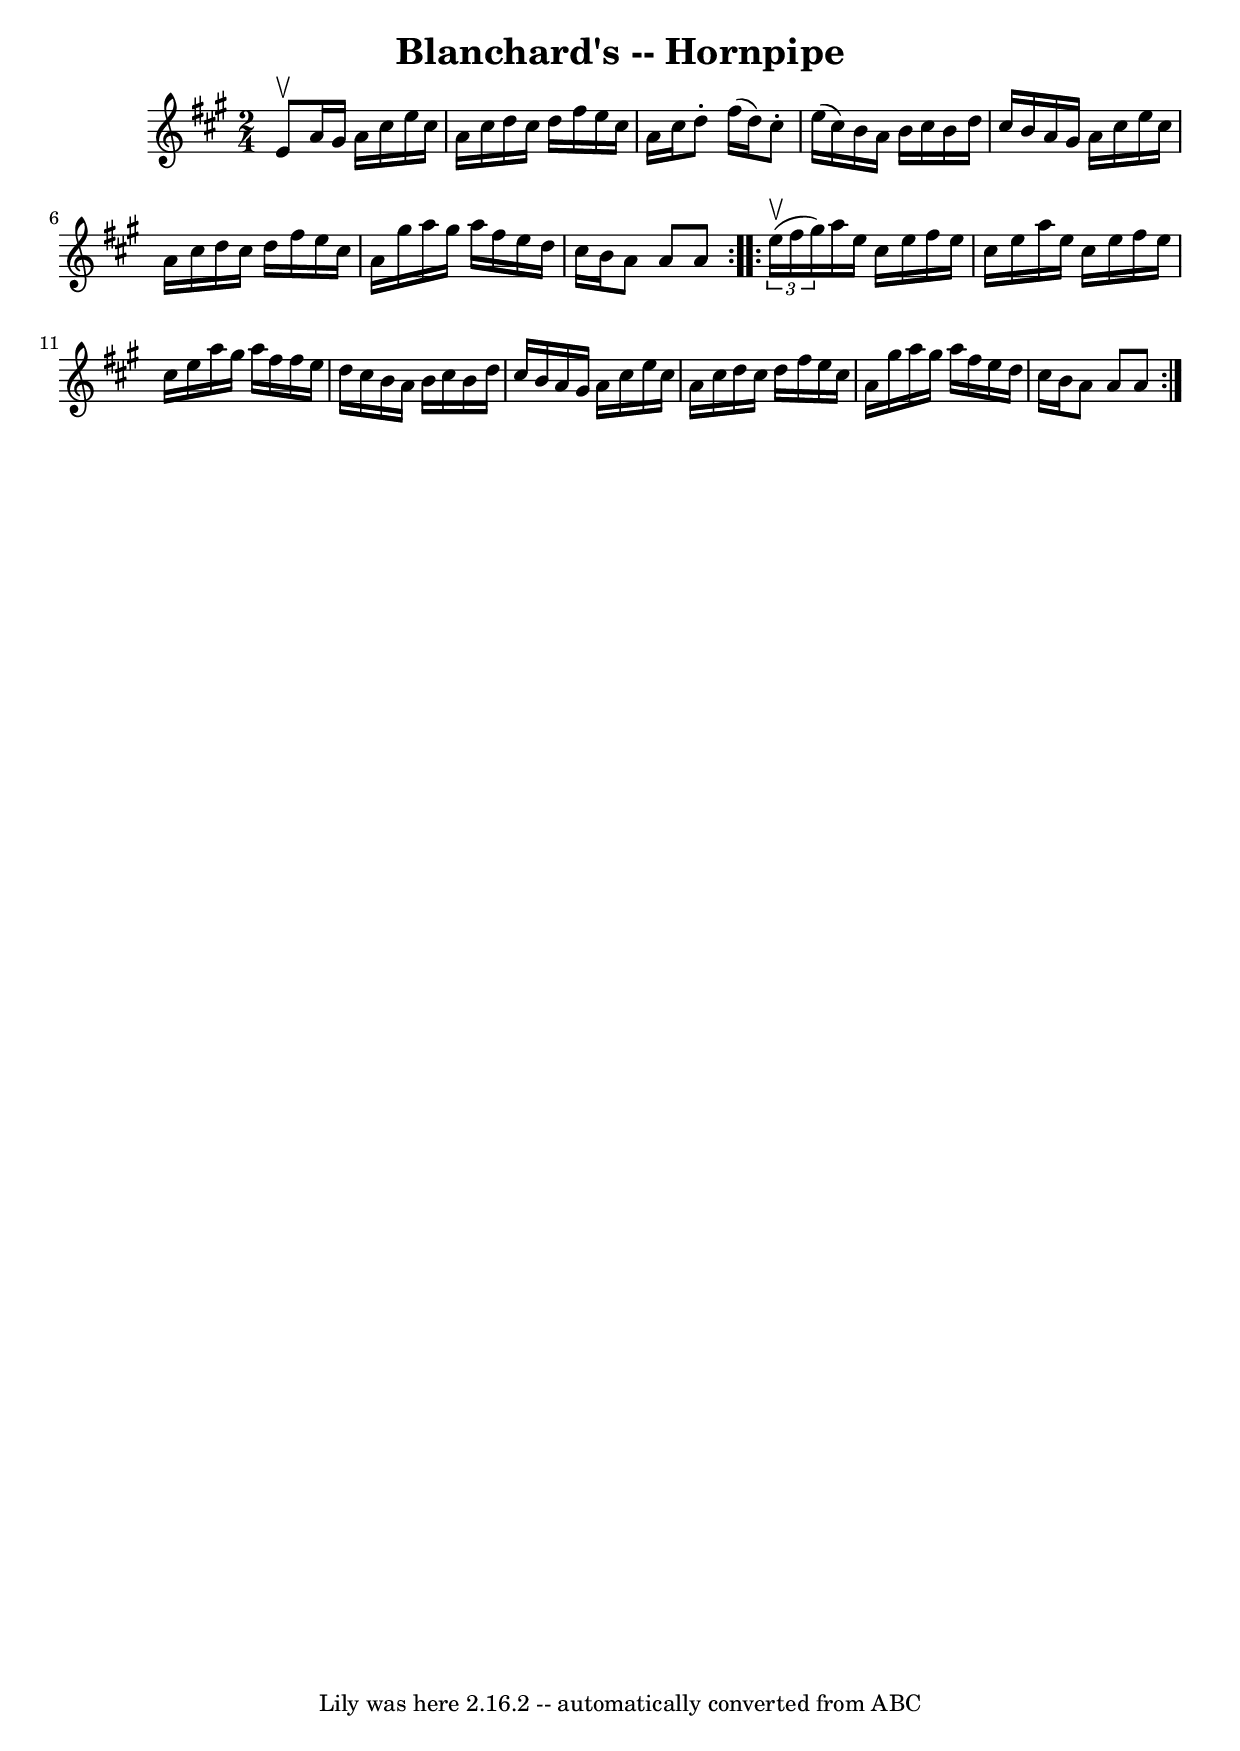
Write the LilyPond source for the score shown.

\version "2.16.2"
\include "Mammoth.ily"
\header {
  %% book = "Cole's 1000 Fiddle Tunes"
 crossRefNumber = "1"
 footnotes = ""
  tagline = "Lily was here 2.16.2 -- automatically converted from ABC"
  title = "Blanchard's -- Hornpipe"

}
voicedefault =  {



  \repeat volta 2 {

    \time 2/4 
    \key a \major e'8^\upbow  |
 a'16 gis'16 a'16 cis''16 e''16 cis''16 a'16 cis''16   |
 d''16 cis''16 d''16 fis''16 e''16 cis''16 a'16 cis''16   |
 d''8-. fis''16 (d''16) cis''8-. e''16 (cis''16)  |
 b'16 a'16 b'16 cis''16 b'16 d''16 cis''16 b'16   |
 a'16 gis'16 a'16 cis''16 e''16 cis''16 a'16 cis''16   |
 d''16 cis''16 d''16 fis''16 e''16 cis''16 a'16 gis''16    |
 a''16 gis''16 a''16 fis''16 e''16 d''16 cis''16 b'16   |
 a'8 a'8 a'8  
  }     
  \repeat volta 2 {
    \times 2/3 {   
 e''16 (^\upbow fis''16 gis''16)      }  |
 a''16 e''16 cis''16 e''16 fis''16 e''16 cis''16 e''16   |
 a''16 e''16 cis''16 e''16 fis''16 e''16 cis''16 e''16   |
 a''16 gis''16 a''16 fis''16 fis''16 e''16 d''16 cis''16   |
 b'16 a'16 b'16 cis''16 b'16 d''16 cis''16 b'16   |
 a'16 gis'16 a'16 cis''16 e''16 cis''16 a'16 cis''16    |
 d''16 cis''16 d''16 fis''16 e''16 cis''16 a'16 gis''16   |
 a''16 gis''16 a''16 fis''16 e''16 d''16 cis''16 b'16   |
 a'8 a'8 a'8  
  }   

}

\score{
  <<

    \context Staff="default"
    {
      \voicedefault 
      
    }

  >>
  \layout {
    
  }
  \midi {
  }

}
